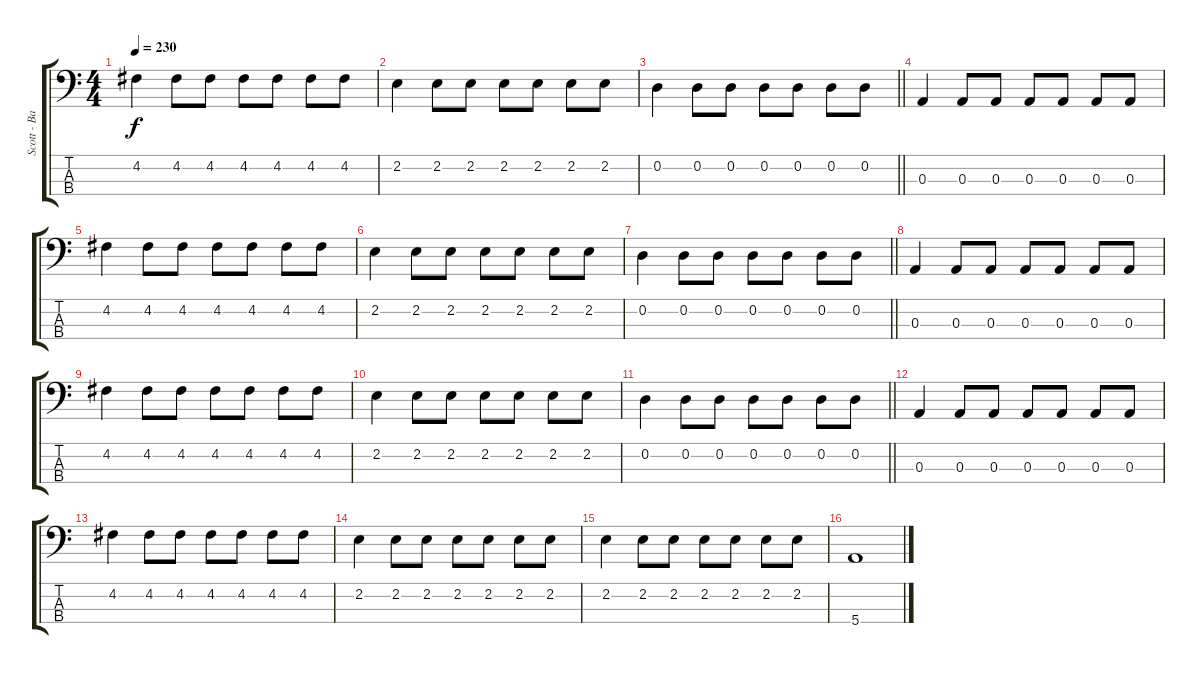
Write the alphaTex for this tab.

\track ("Scott - Bass" "Scott - Ba") {instrument electricbasspick}
\staff {score tabs}
\tuning (G2 D2 A1 E1) {hide}
\ts (4 4)
\tempo 230
\clef f4
\ks c
4.2.4{dy f} 4.2.8 4.2.8 4.2.8 4.2.8 4.2.8 4.2.8 |
2.2.4 2.2.8 2.2.8 2.2.8 2.2.8 2.2.8 2.2.8 |
\barLineRight lightlight
0.2.4 0.2.8 0.2.8 0.2.8 0.2.8 0.2.8 0.2.8 |
0.3.4 0.3.8 0.3.8 0.3.8 0.3.8 0.3.8 0.3.8 |
4.2.4 4.2.8 4.2.8 4.2.8 4.2.8 4.2.8 4.2.8 |
2.2.4 2.2.8 2.2.8 2.2.8 2.2.8 2.2.8 2.2.8 |
\barLineRight lightlight
0.2.4 0.2.8 0.2.8 0.2.8 0.2.8 0.2.8 0.2.8 |
0.3.4 0.3.8 0.3.8 0.3.8 0.3.8 0.3.8 0.3.8 |
4.2.4 4.2.8 4.2.8 4.2.8 4.2.8 4.2.8 4.2.8 |
2.2.4 2.2.8 2.2.8 2.2.8 2.2.8 2.2.8 2.2.8 |
\barLineRight lightlight
0.2.4 0.2.8 0.2.8 0.2.8 0.2.8 0.2.8 0.2.8 |
0.3.4 0.3.8 0.3.8 0.3.8 0.3.8 0.3.8 0.3.8 |
4.2.4 4.2.8 4.2.8 4.2.8 4.2.8 4.2.8 4.2.8 |
2.2.4 2.2.8 2.2.8 2.2.8 2.2.8 2.2.8 2.2.8 |
2.2.4 2.2.8 2.2.8 2.2.8 2.2.8 2.2.8 2.2.8 |
5.4.1
